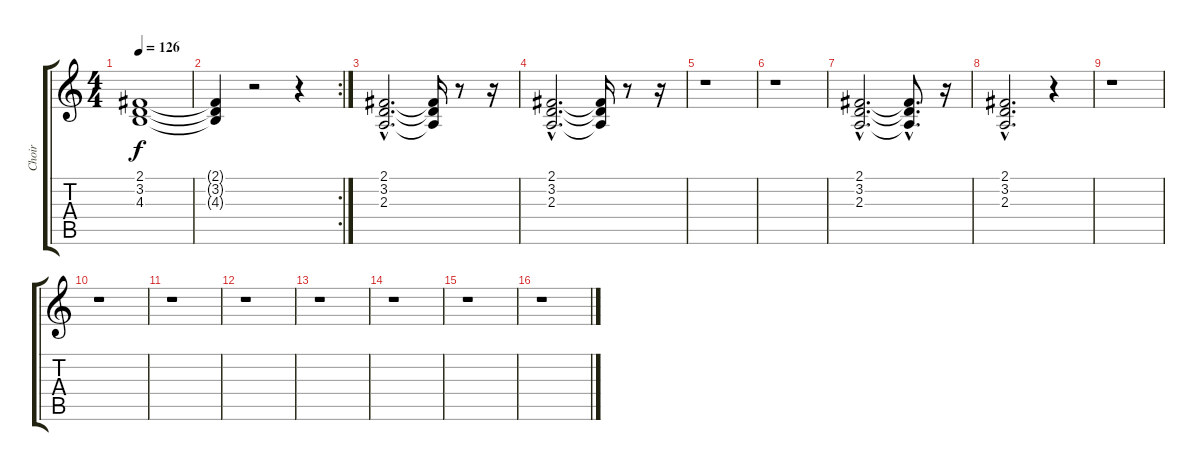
\track ("Choir" "Choir") {instrument choiraahs}
\staff {score tabs}
\tuning (E4 B3 G3 D3 A2 E2) {hide}
\ts (4 4)
\tempo 126
\clef g2
\ks c
(2.1 3.2 4.3).1{dy f} |
\rc 2
(2.1{t} 3.2{t} 4.3{t}).4 r.2 r.4 |
(2.1{hac} 3.2{hac} 2.3{hac}).2{d} (2.1{t} 3.2{t} 2.3{t}).16 r.8 r.16 |
(2.1{hac} 3.2{hac} 2.3{hac}).2{d} (2.1{t} 3.2{t} 2.3{t}).16 r.8 r.16 |
r.1 |
r.1 |
(2.1{hac} 3.2{hac} 2.3{hac}).2{d} (2.1{hac t} 3.2{hac t} 2.3{hac t}).8{d} r.16 |
(2.1{hac} 3.2{hac} 2.3{hac}).2{d} r.4 |
r.1 |
r.1 |
r.1 |
r.1 |
r.1 |
r.1 |
r.1 |
r.1
